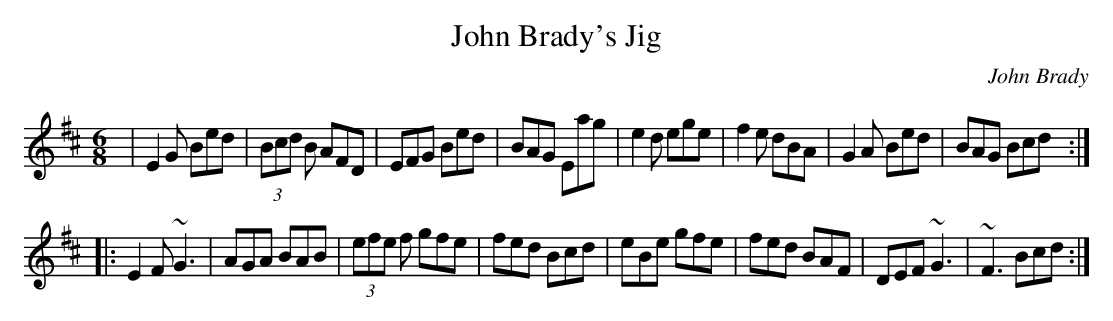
X:1
T: John Brady's Jig
M: 6/8
L: 1/8
C: John Brady
K: EDor
|  E2 G Bed | (3Bcd B AFD | EFG Bed | BAG Eag | e2 d ege | f2 e dBA | G2 A Bed | BAG Bcd :|
|: E2 F ~G3 | AGA BAB | (3efe f gfe | fed Bcd | eBe gfe | fed BAF | DEF ~G3 | ~F3Bcd :|
